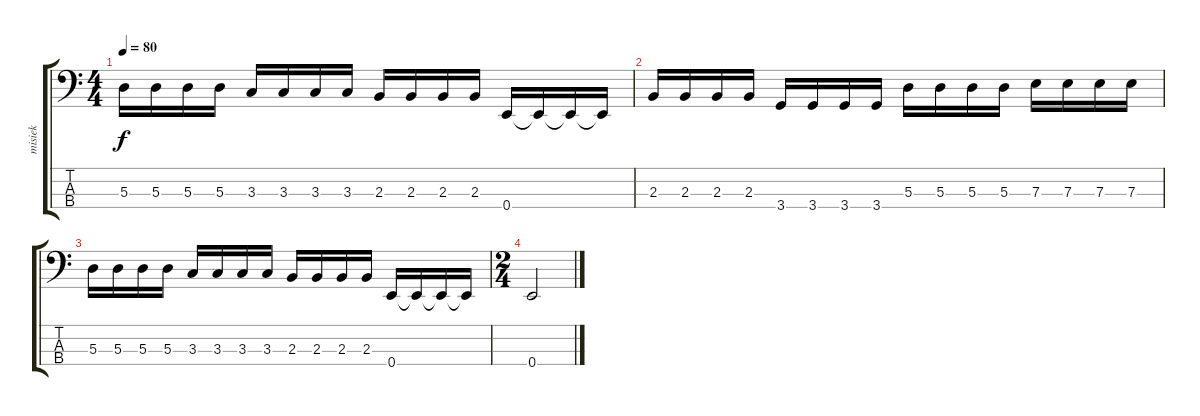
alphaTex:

\track ("misiek" "misiek") {instrument electricbasspick}
\staff {score tabs}
\tuning (G2 D2 A1 E1) {hide}
\ts (4 4)
\tempo 80
\clef f4
\ks c
5.3.16{dy f} 5.3.16 5.3.16 5.3.16 3.3.16 3.3.16 3.3.16 3.3.16 2.3.16 2.3.16 2.3.16 2.3.16 0.4.16 0.4{t}.16 0.4{t}.16 0.4{t}.16 |
2.3.16 2.3.16 2.3.16 2.3.16 3.4.16 3.4.16 3.4.16 3.4.16 5.3.16 5.3.16 5.3.16 5.3.16 7.3.16 7.3.16 7.3.16 7.3.16 |
5.3.16 5.3.16 5.3.16 5.3.16 3.3.16 3.3.16 3.3.16 3.3.16 2.3.16 2.3.16 2.3.16 2.3.16 0.4.16 0.4{t}.16 0.4{t}.16 0.4{t}.16 |
\ts (2 4)
0.4.2
